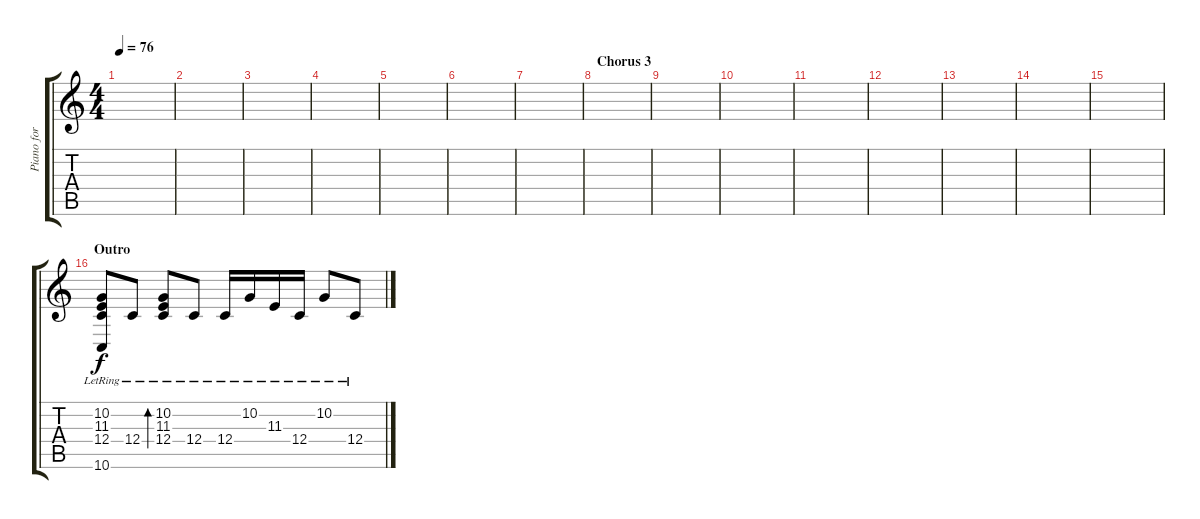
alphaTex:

\track ("Piano for Guitar" "Piano for ") {instrument acousticgrandpiano}
\staff {score tabs}
\tuning (D4 A3 F3 C3 G2 D2) {hide}
\ts (4 4)
\tempo 76
\clef g2
\ks c
|
|
|
|
|
|
|
\section ("" "Chorus 3")
|
|
|
|
|
|
|
|
\section ("" "Outro")
(10.2{lr} 11.3{lr} 12.4{lr} 10.6{lr}).8 12.4{lr}.8 (10.2{lr} 11.3{lr} 12.4).8{bd 120} 12.4{lr}.8 12.4{lr}.16 10.2{lr}.16 11.3{lr}.16 12.4{lr}.16 10.2{lr}.8 12.4{lr}.8
